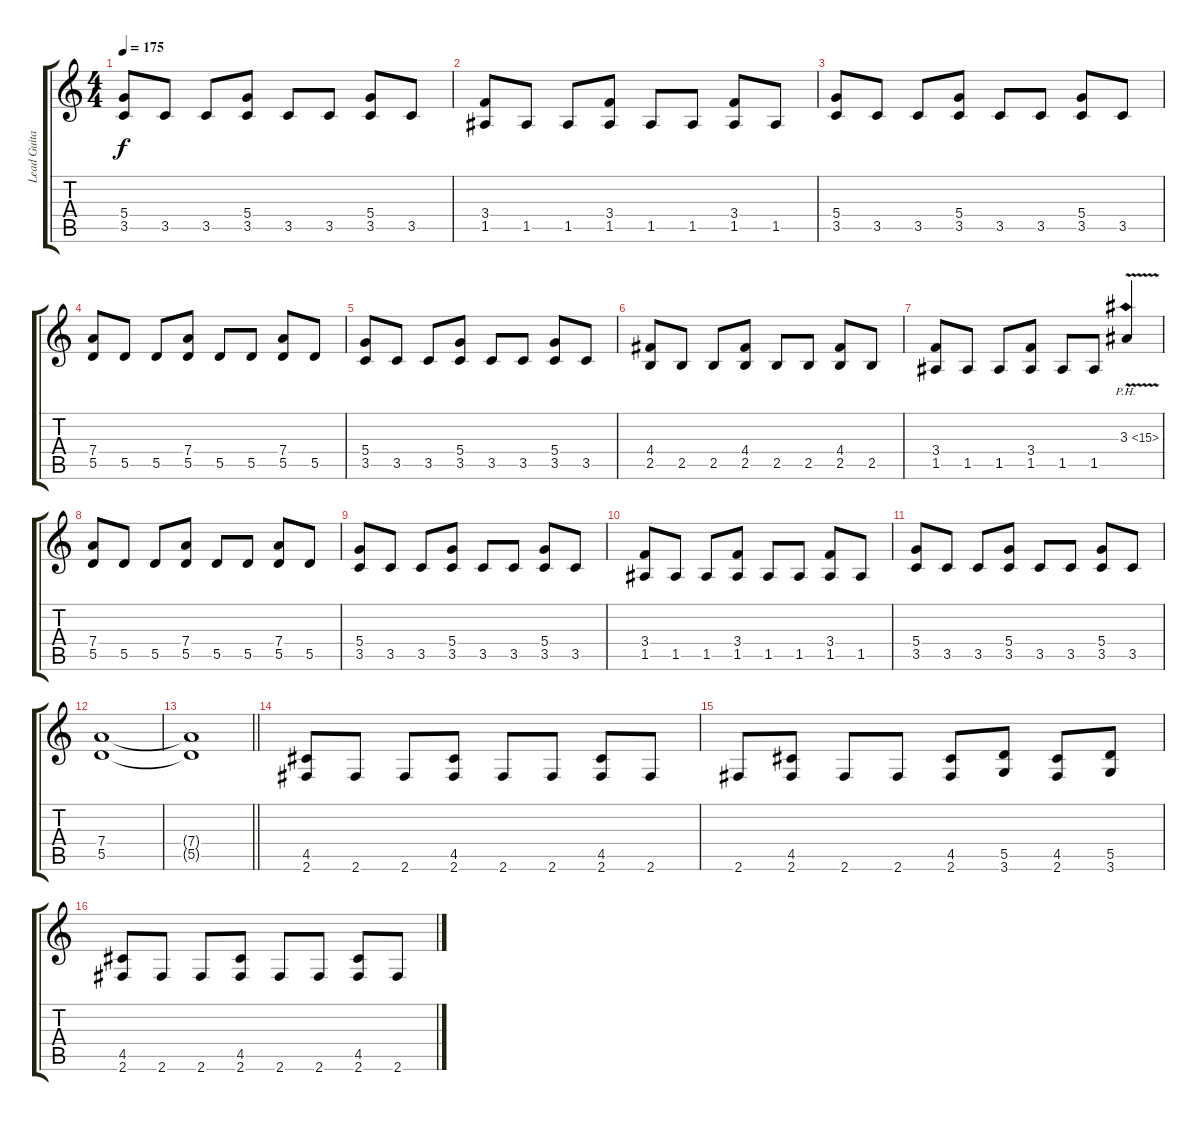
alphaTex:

\track ("Lead Guitar" "Lead Guita") {instrument distortionguitar}
\staff {score tabs}
\tuning (E4 B3 G3 D3 A2 E2) {hide}
\ts (4 4)
\tempo 175
\clef g2
\ks c
(5.4 3.5).8{dy f} 3.5.8 3.5.8 (5.4 3.5).8 3.5.8 3.5.8 (5.4 3.5).8 3.5.8 |
(3.4 1.5).8 1.5.8 1.5.8 (3.4 1.5).8 1.5.8 1.5.8 (3.4 1.5).8 1.5.8 |
(5.4 3.5).8 3.5.8 3.5.8 (5.4 3.5).8 3.5.8 3.5.8 (5.4 3.5).8 3.5.8 |
(7.4 5.5).8 5.5.8 5.5.8 (7.4 5.5).8 5.5.8 5.5.8 (7.4 5.5).8 5.5.8 |
(5.4 3.5).8 3.5.8 3.5.8 (5.4 3.5).8 3.5.8 3.5.8 (5.4 3.5).8 3.5.8 |
(4.4 2.5).8 2.5.8 2.5.8 (4.4 2.5).8 2.5.8 2.5.8 (4.4 2.5).8 2.5.8 |
(3.4 1.5).8 1.5.8 1.5.8 (3.4 1.5).8 1.5.8 1.5.8 3.3{ph 12 v}.4 |
(7.4 5.5).8 5.5.8 5.5.8 (7.4 5.5).8 5.5.8 5.5.8 (7.4 5.5).8 5.5.8 |
(5.4 3.5).8 3.5.8 3.5.8 (5.4 3.5).8 3.5.8 3.5.8 (5.4 3.5).8 3.5.8 |
(3.4 1.5).8 1.5.8 1.5.8 (3.4 1.5).8 1.5.8 1.5.8 (3.4 1.5).8 1.5.8 |
(5.4 3.5).8 3.5.8 3.5.8 (5.4 3.5).8 3.5.8 3.5.8 (5.4 3.5).8 3.5.8 |
(7.4 5.5).1 |
\barLineRight lightlight
(7.4{t} 5.5{t}).1 |
(4.5 2.6).8 2.6.8 2.6.8 (4.5 2.6).8 2.6.8 2.6.8 (4.5 2.6).8 2.6.8 |
2.6.8 (4.5 2.6).8 2.6.8 2.6.8 (4.5 2.6).8 (5.5 3.6).8 (4.5 2.6).8 (5.5 3.6).8 |
(4.5 2.6).8 2.6.8 2.6.8 (4.5 2.6).8 2.6.8 2.6.8 (4.5 2.6).8 2.6.8
